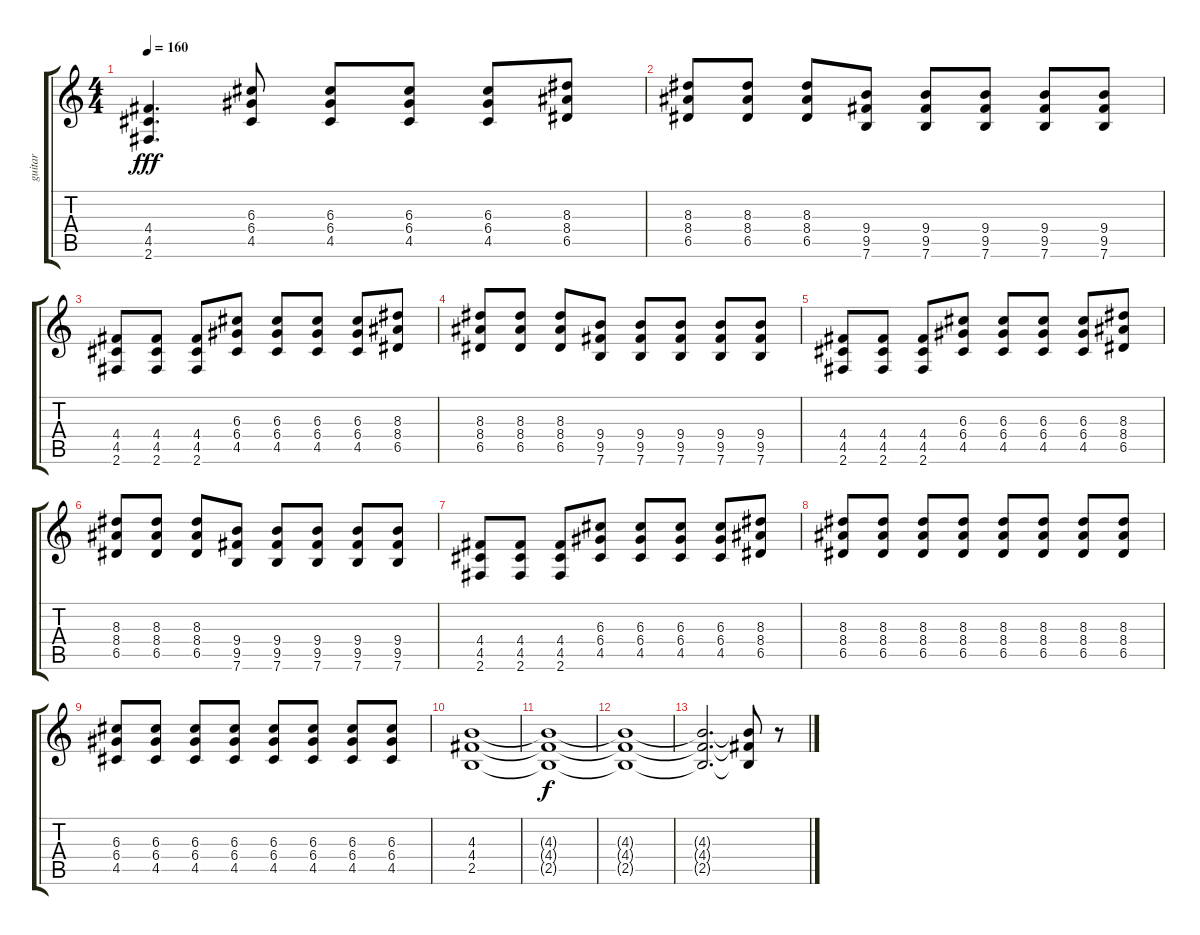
\track ("guitar" "guitar") {instrument overdrivenguitar}
\staff {score tabs}
\tuning (E4 B3 G3 D3 A2 E2) {hide}
\ts (4 4)
\tempo 160
\clef g2
\ks c
(4.4 4.5 2.6).4{d dy fff} (6.3 6.4 4.5).8 (6.3 6.4 4.5).8 (6.3 6.4 4.5).8 (6.3 6.4 4.5).8 (8.3 8.4 6.5).8 |
(8.3 8.4 6.5).8 (8.3 8.4 6.5).8 (8.3 8.4 6.5).8 (9.4 9.5 7.6).8 (9.4 9.5 7.6).8 (9.4 9.5 7.6).8 (9.4 9.5 7.6).8 (9.4 9.5 7.6).8 |
(4.4 4.5 2.6).8 (4.4 4.5 2.6).8 (4.4 4.5 2.6).8 (6.3 6.4 4.5).8 (6.3 6.4 4.5).8 (6.3 6.4 4.5).8 (6.3 6.4 4.5).8 (8.3 8.4 6.5).8 |
(8.3 8.4 6.5).8 (8.3 8.4 6.5).8 (8.3 8.4 6.5).8 (9.4 9.5 7.6).8 (9.4 9.5 7.6).8 (9.4 9.5 7.6).8 (9.4 9.5 7.6).8 (9.4 9.5 7.6).8 |
(4.4 4.5 2.6).8 (4.4 4.5 2.6).8 (4.4 4.5 2.6).8 (6.3 6.4 4.5).8 (6.3 6.4 4.5).8 (6.3 6.4 4.5).8 (6.3 6.4 4.5).8 (8.3 8.4 6.5).8 |
(8.3 8.4 6.5).8 (8.3 8.4 6.5).8 (8.3 8.4 6.5).8 (9.4 9.5 7.6).8 (9.4 9.5 7.6).8 (9.4 9.5 7.6).8 (9.4 9.5 7.6).8 (9.4 9.5 7.6).8 |
(4.4 4.5 2.6).8 (4.4 4.5 2.6).8 (4.4 4.5 2.6).8 (6.3 6.4 4.5).8 (6.3 6.4 4.5).8 (6.3 6.4 4.5).8 (6.3 6.4 4.5).8 (8.3 8.4 6.5).8 |
(8.3 8.4 6.5).8 (8.3 8.4 6.5).8 (8.3 8.4 6.5).8 (8.3 8.4 6.5).8 (8.3 8.4 6.5).8 (8.3 8.4 6.5).8 (8.3 8.4 6.5).8 (8.3 8.4 6.5).8 |
(6.3 6.4 4.5).8 (6.3 6.4 4.5).8 (6.3 6.4 4.5).8 (6.3 6.4 4.5).8 (6.3 6.4 4.5).8 (6.3 6.4 4.5).8 (6.3 6.4 4.5).8 (6.3 6.4 4.5).8 |
(4.3 4.4 2.5).1 |
(4.3{t} 4.4{t} 2.5{t}).1{dy f} |
(4.3{t} 4.4{t} 2.5{t}).1 |
(4.3{t} 4.4{t} 2.5{t}).2{d} (4.3{t} 4.4{t} 2.5{t}).8 r.8
